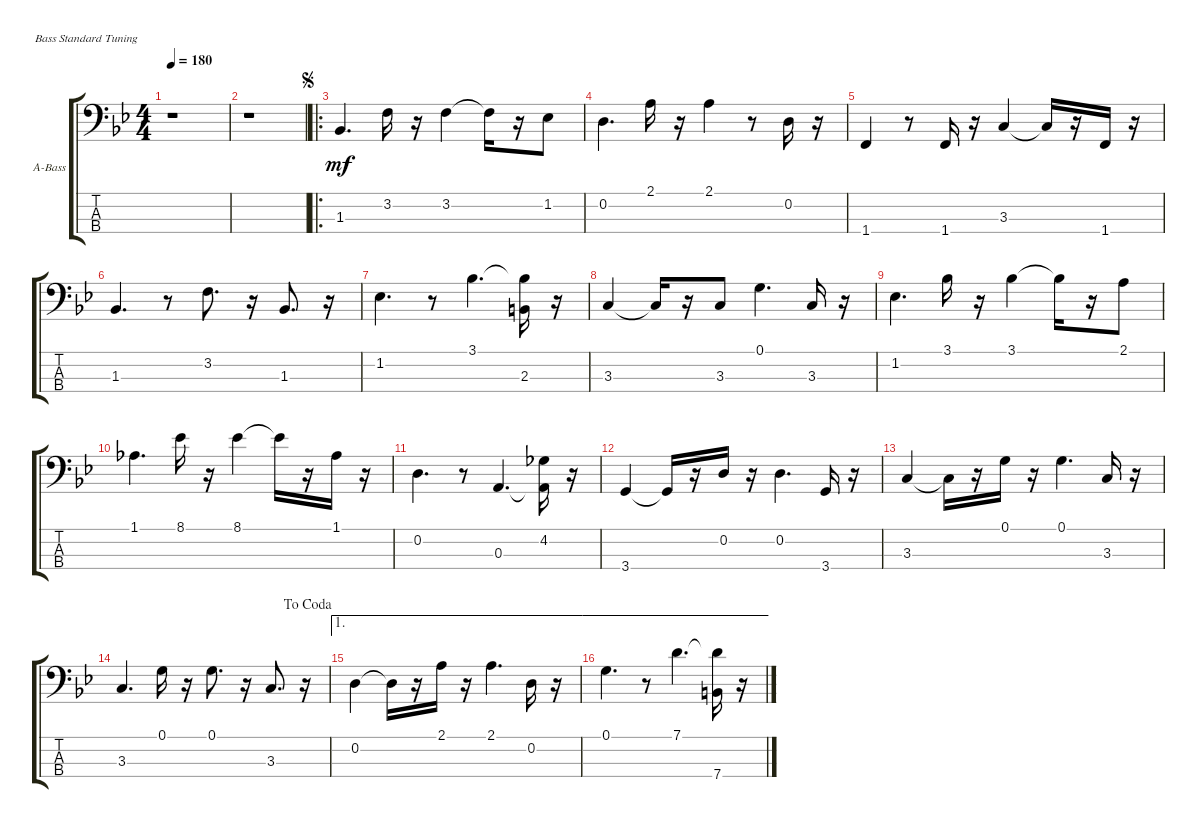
\bracketExtendMode groupsimilarinstruments
\firstSystemTrackNameOrientation horizontal
\otherSystemsTrackNameOrientation horizontal
\track ("Bass    (BB)" "A-Bass") {instrument acousticbass}
\staff {score tabs}
\tuning (G2 D2 A1 E1)
\ts (4 4)
\tempo 180
\clef f4
\ks bb
r.1{dy mf instrument acousticbass} |
r.1 |
\ro
\jump segno
1.3.4{d} 3.2.16 r.16 3.2.4 3.2{t}.16 r.16 1.2.8 |
0.2.4{d} 2.1.16 r.16 2.1.4 r.8 0.2.16 r.16 |
1.4.4 r.8 1.4.16 r.16 3.3.4 3.3{t}.16 r.16 1.4.16 r.16 |
1.3.4{d} r.8 3.2.8{d} r.16 1.3.8{d} r.16 |
1.2.4{d} r.8 3.1.4{d} (3.1{t} 2.3).16 r.16 |
3.3.4 3.3{t}.16 r.16 3.3.8 0.1.4{d} 3.3.16 r.16 |
1.2.4{d} 3.1.16 r.16 3.1.4 3.1{t}.16 r.16 2.1.8 |
1.1.4{d} 8.1.16 r.16 8.1.4 8.1{t}.16 r.16 1.1.16 r.16 |
0.2.4{d} r.8 0.3.4{d} (0.3{t} 4.2).16 r.16 |
3.4.4 3.4{t}.16 r.16 0.2.16 r.16 0.2.4{d} 3.4.16 r.16 |
3.3.4 3.3{t}.16 r.16 0.1.16 r.16 0.1.4{d} 3.3.16 r.16 |
\jump dacoda
3.3.4{d} 0.1.16 r.16 0.1.8{d} r.16 3.3.8{d} r.16 |
\ae 1
0.2.4 0.2{t}.16 r.16 2.1.16 r.16 2.1.4{d} 0.2.16 r.16 |
\ae 1
0.1.4{d} r.8 7.1.4{d} (7.1{t} 7.4).16 r.16
